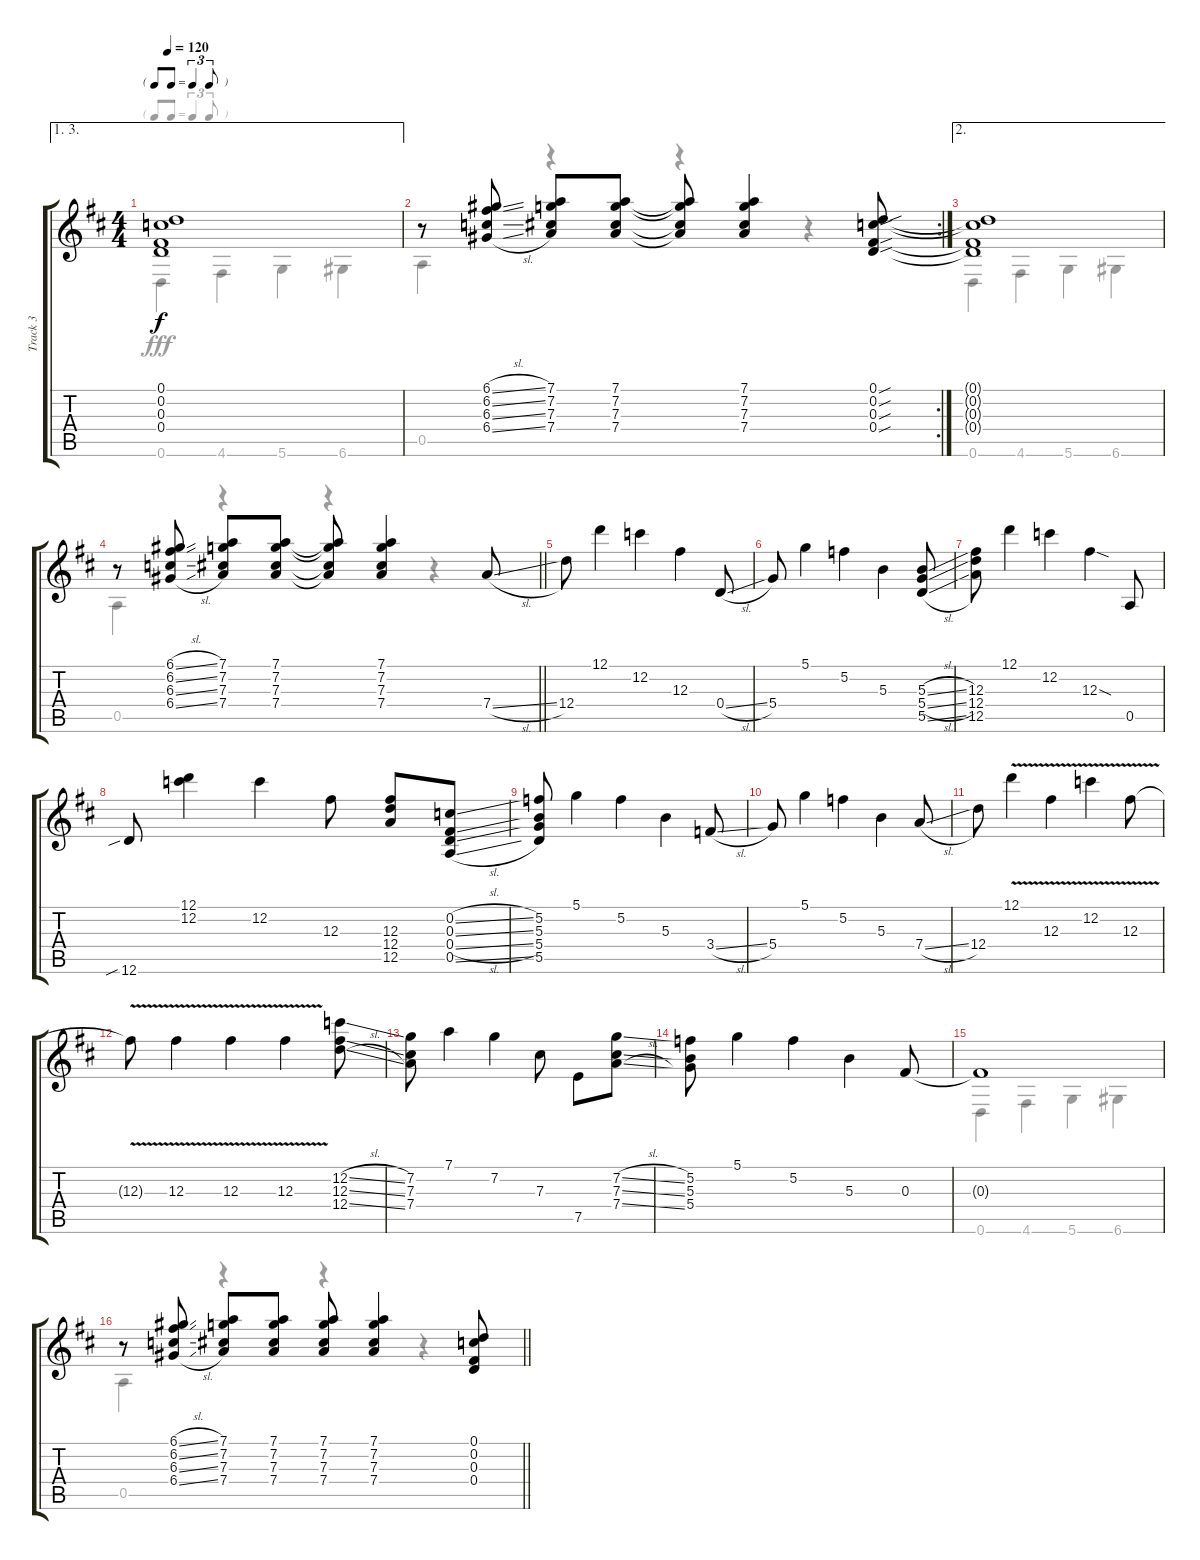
\track ("Track 3" "Track 3") {instrument electricguitarjazz}
\staff {score tabs}
\tuning (D4 C4 Gb3 D3 A2 D2) {hide}
\voice
\ae (1 3)
\ts (4 4)
\tf triplet8th
\tempo 120
\clef g2
\ks d
(0.1{t} 0.2{t} 0.3{t} 0.4{t}).1{dy f} |
\rc 2
r.8 (6.1{sl} 6.2{sl} 6.3{sl} 6.4{sl}).8 (7.1 7.2 7.3 7.4).8 (7.1 7.2 7.3 7.4).8 (7.1{t} 7.2{t} 7.3{t} 7.4{t}).8 (7.1 7.2 7.3 7.4).4 (0.1{sou} 0.2{sou} 0.3{sou} 0.4{sou}).8 |
\ae 2
(0.1{t} 0.2{t} 0.3{t} 0.4{t}).1 |
\barLineRight lightlight
r.8 (6.1{sl} 6.2{sl} 6.3{sl} 6.4{sl}).8 (7.1 7.2 7.3 7.4).8 (7.1 7.2 7.3 7.4).8 (7.1{t} 7.2{t} 7.3{t} 7.4{t}).8 (7.1 7.2 7.3 7.4).4 7.4{sl}.8{volume 9} |
12.4.8 12.1.4 12.2.4 12.3.4 0.4{sl}.8 |
5.4.8 5.1.4 5.2.4 5.3.4 (5.3{sl} 5.4{sl} 5.5{sl}).8 |
(12.3 12.4 12.5).8 12.1.4 12.2.4 12.3{sod}.4 0.5.8 |
12.6{sib}.8 (12.1 12.2).4 12.2.4 12.3.8 (12.3 12.4 12.5).8 (0.2{sl} 0.3{sl} 0.4{sl} 0.5{sl}).8 |
(5.2 5.3 5.4 5.5).8 5.1.4 5.2.4 5.3.4 3.4{sl}.8 |
5.4.8 5.1.4 5.2.4 5.3.4 7.4{sl}.8 |
12.4.8 12.1{v}.4 12.3{v}.4 12.2{v}.4 12.3{v}.8 |
12.3{t}.8 12.3{v}.4 12.3{v}.4 12.3{v}.4 (12.2{sl} 12.3{sl} 12.4{sl}).8 |
(7.2 7.3 7.4).8 7.1.4 7.2.4 7.3.8 7.5.8 (7.2{sl} 7.3{sl} 7.4{sl}).8 |
(5.2 5.3 5.4).8 5.1.4 5.2.4 5.3.4 0.3.8 |
0.3{t}.1 |
\barLineRight lightlight
r.8{volume 5} (6.1{sl} 6.2{sl} 6.3{sl} 6.4{sl}).8 (7.1 7.2 7.3 7.4).8 (7.1 7.2 7.3 7.4).8 (7.1 7.2 7.3 7.4).8 (7.1 7.2 7.3 7.4).4 (0.1{sl} 0.2{sl} 0.3{sl} 0.4{sl}).8
\voice
\clef g2
\ottava regular
\simile none
\ks d
0.6.4{dy fff} 4.6.4 5.6.4 6.6.4 |
0.5.4 r.4 r.4 r.4 |
0.6.4 4.6.4 5.6.4 6.6.4 |
\barLineRight lightlight
0.5.4 r.4 r.4 r.4 |
|
|
|
|
|
|
|
|
|
|
0.6.4 4.6.4 5.6.4 6.6.4 |
\barLineRight lightlight
0.5.4 r.4 r.4 r.4
